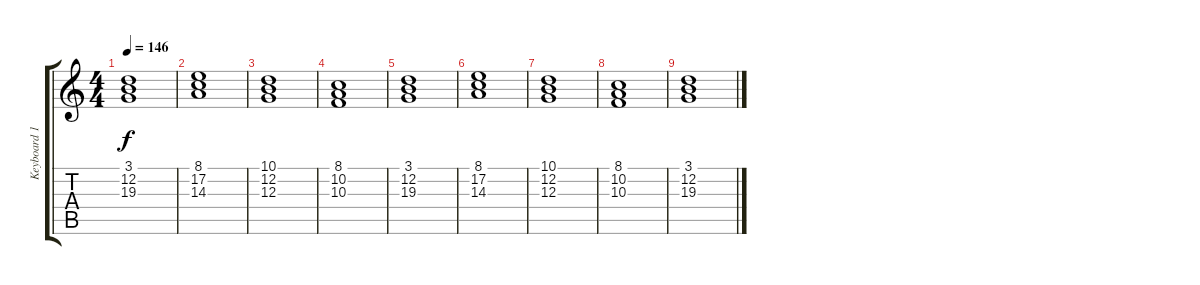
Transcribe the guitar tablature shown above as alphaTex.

\track ("Keyboard 1" "Keyboard 1") {instrument tremolostrings}
\staff {score tabs}
\tuning (E4 B3 G3 D3 A2 E2) {hide}
\ts (4 4)
\tempo 146
\clef g2
\ks c
(3.1 12.2 19.3).1{dy f} |
(8.1 17.2 14.3).1 |
(10.1 12.2 12.3).1 |
(8.1 10.2 10.3).1 |
(3.1 12.2 19.3).1 |
(8.1 17.2 14.3).1 |
(10.1 12.2 12.3).1 |
(8.1 10.2 10.3).1 |
(3.1 12.2 19.3).1
